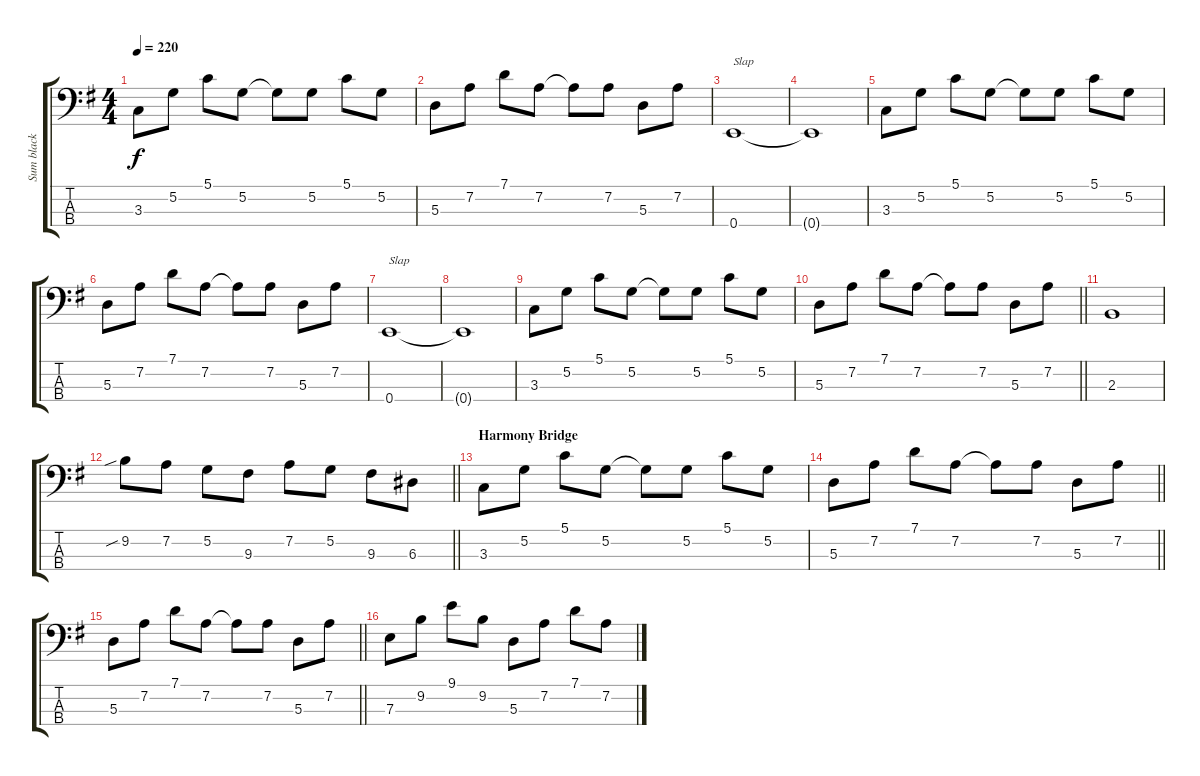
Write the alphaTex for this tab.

\track ("Sum black guy we pull off the street" "Sum black ") {instrument electricbassfinger}
\staff {score tabs}
\tuning (G2 D2 A1 E1) {hide}
\ts (4 4)
\tempo 220
\clef f4
\ks g
3.3.8{dy f} 5.2.8 5.1.8 5.2.8 5.2{t}.8 5.2.8 5.1.8 5.2.8 |
5.3.8 7.2.8 7.1.8 7.2.8 7.2{t}.8 7.2.8 5.3.8 7.2.8 |
0.4.1{txt "Slap"} |
0.4{t}.1 |
3.3.8 5.2.8 5.1.8 5.2.8 5.2{t}.8 5.2.8 5.1.8 5.2.8 |
5.3.8 7.2.8 7.1.8 7.2.8 7.2{t}.8 7.2.8 5.3.8 7.2.8 |
0.4.1{txt "Slap"} |
0.4{t}.1 |
3.3.8 5.2.8 5.1.8 5.2.8 5.2{t}.8 5.2.8 5.1.8 5.2.8 |
\barLineRight lightlight
5.3.8 7.2.8 7.1.8 7.2.8 7.2{t}.8 7.2.8 5.3.8 7.2.8 |
2.3.1 |
\barLineRight lightlight
9.2{sib}.8 7.2.8 5.2.8 9.3.8 7.2.8 5.2.8 9.3.8 6.3.8 |
\section ("" "Harmony Bridge")
3.3.8 5.2.8 5.1.8 5.2.8 5.2{t}.8 5.2.8 5.1.8 5.2.8 |
\barLineRight lightlight
5.3.8 7.2.8 7.1.8 7.2.8 7.2{t}.8 7.2.8 5.3.8 7.2.8 |
\barLineRight lightlight
5.3.8 7.2.8 7.1.8 7.2.8 7.2{t}.8 7.2.8 5.3.8 7.2.8 |
7.3.8 9.2.8 9.1.8 9.2.8 5.3.8 7.2.8 7.1.8 7.2.8
